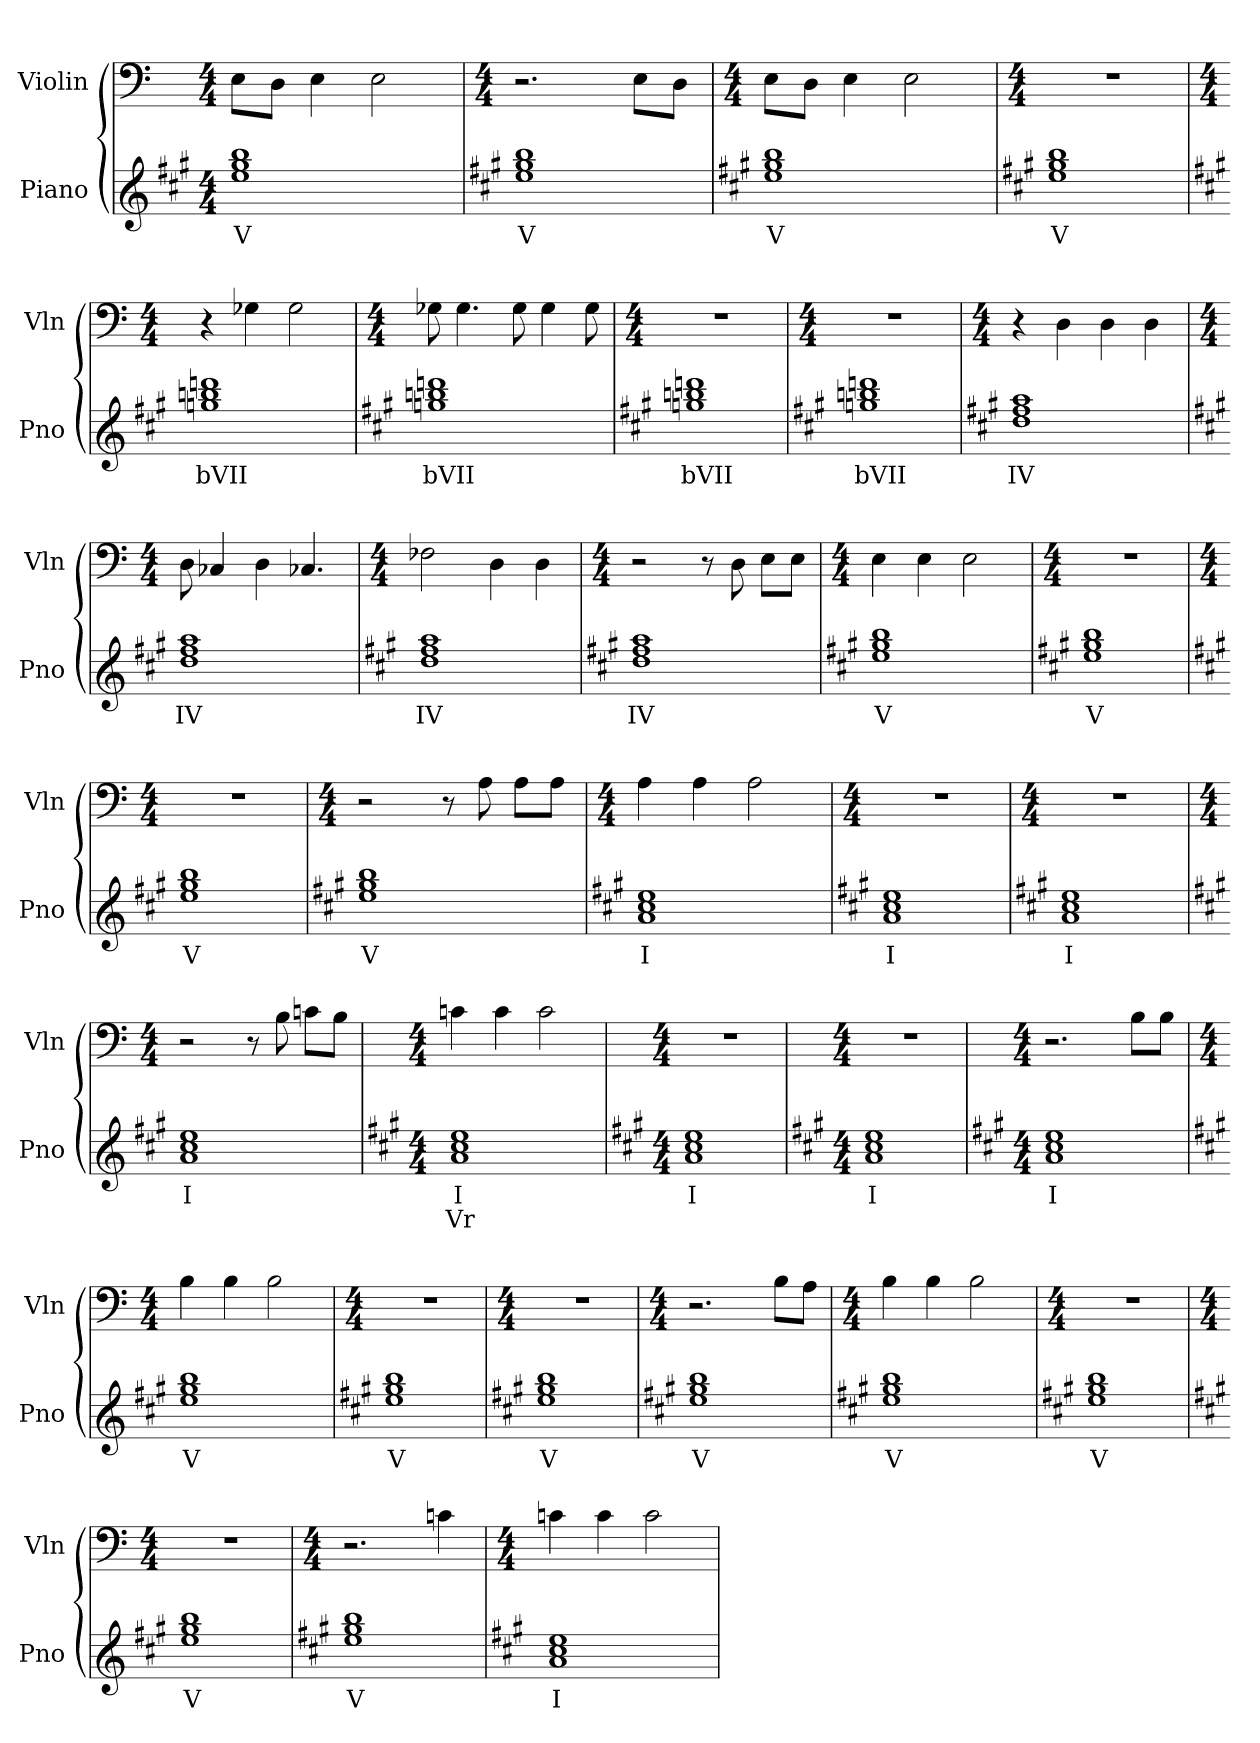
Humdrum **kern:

**kern	**text	**text	**kern
*part2	*part2	*part2	*part1
*staff2	*staff2	*staff2	*staff1
*I"Piano	*	*	*I"Violin
*I'Pno	*	*	*I'Vln
*k[f#c#g#]	*	*	*
*A:	*	*	*
*M4/4	*	*	*M4/4
=	=	=	=
1ee 1gg# 1bb	V	.	8EL
.	.	.	8DJ
.	.	.	4E
.	.	.	2E
=	=	=	=
*k[f#c#g#]	*	*	*
*A:	*	*	*
*	*	*	*M4/4
1ee 1gg# 1bb	V	.	2.r
.	.	.	8EL
.	.	.	8DJ
=	=	=	=
*k[f#c#g#]	*	*	*
*A:	*	*	*
*	*	*	*M4/4
1ee 1gg# 1bb	V	.	8EL
.	.	.	8DJ
.	.	.	4E
.	.	.	2E
=	=	=	=
*k[f#c#g#]	*	*	*
*A:	*	*	*
*	*	*	*M4/4
1ee 1gg# 1bb	V	.	1r
=	=	=	=
*k[f#c#g#]	*	*	*
*A:	*	*	*
*	*	*	*M4/4
1ggn 1bbn 1dddn	bVII	.	4r
.	.	.	4G-X
.	.	.	2G-
=	=	=	=
*k[f#c#g#]	*	*	*
*A:	*	*	*
*	*	*	*M4/4
1ggn 1bbn 1dddn	bVII	.	8G-X
.	.	.	4.G-
.	.	.	8G-
.	.	.	4G-
.	.	.	8G-
=	=	=	=
*k[f#c#g#]	*	*	*
*A:	*	*	*
*	*	*	*M4/4
1ggn 1bbn 1dddn	bVII	.	1r
=	=	=	=
*k[f#c#g#]	*	*	*
*A:	*	*	*
*	*	*	*M4/4
1ggn 1bbn 1dddn	bVII	.	1r
=	=	=	=
*k[f#c#g#]	*	*	*
*A:	*	*	*
*	*	*	*M4/4
1dd 1ff# 1aa	IV	.	4r
.	.	.	4D
.	.	.	4D
.	.	.	4D
=	=	=	=
*k[f#c#g#]	*	*	*
*A:	*	*	*
*	*	*	*M4/4
1dd 1ff# 1aa	IV	.	8D
.	.	.	4C-X
.	.	.	4D
.	.	.	4.C-X
=	=	=	=
*k[f#c#g#]	*	*	*
*A:	*	*	*
*	*	*	*M4/4
1dd 1ff# 1aa	IV	.	2F-X
.	.	.	4D
.	.	.	4D
=	=	=	=
*k[f#c#g#]	*	*	*
*A:	*	*	*
*	*	*	*M4/4
1dd 1ff# 1aa	IV	.	2r
.	.	.	8r
.	.	.	8D
.	.	.	8EL
.	.	.	8EJ
=	=	=	=
*k[f#c#g#]	*	*	*
*A:	*	*	*
*	*	*	*M4/4
1ee 1gg# 1bb	V	.	4E
.	.	.	4E
.	.	.	2E
=	=	=	=
*k[f#c#g#]	*	*	*
*A:	*	*	*
*	*	*	*M4/4
1ee 1gg# 1bb	V	.	1r
=	=	=	=
*k[f#c#g#]	*	*	*
*A:	*	*	*
*	*	*	*M4/4
1ee 1gg# 1bb	V	.	1r
=	=	=	=
*k[f#c#g#]	*	*	*
*A:	*	*	*
*	*	*	*M4/4
1ee 1gg# 1bb	V	.	2r
.	.	.	8r
.	.	.	8A
.	.	.	8AL
.	.	.	8AJ
=	=	=	=
*k[f#c#g#]	*	*	*
*A:	*	*	*
*	*	*	*M4/4
1a 1cc# 1ee	I	.	4A
.	.	.	4A
.	.	.	2A
=	=	=	=
*k[f#c#g#]	*	*	*
*A:	*	*	*
*	*	*	*M4/4
1a 1cc# 1ee	I	.	1r
=	=	=	=
*k[f#c#g#]	*	*	*
*A:	*	*	*
*	*	*	*M4/4
1a 1cc# 1ee	I	.	1r
=	=	=	=
*k[f#c#g#]	*	*	*
*A:	*	*	*
*	*	*	*M4/4
1a 1cc# 1ee	I	.	2r
.	.	.	8r
.	.	.	8B
.	.	.	8cnL
.	.	.	8BJ
=	=	=	=
*k[f#c#g#]	*	*	*
*A:	*	*	*
*M4/4	*	*	*M4/4
1a 1cc# 1ee	I	Vr	4cn
.	.	.	4c
.	.	.	2c
=	=	=	=
*k[f#c#g#]	*	*	*
*A:	*	*	*
*M4/4	*	*	*M4/4
1a 1cc# 1ee	I	.	1r
=	=	=	=
*k[f#c#g#]	*	*	*
*A:	*	*	*
*M4/4	*	*	*M4/4
1a 1cc# 1ee	I	.	1r
=	=	=	=
*k[f#c#g#]	*	*	*
*A:	*	*	*
*M4/4	*	*	*M4/4
1a 1cc# 1ee	I	.	2.r
.	.	.	8BL
.	.	.	8BJ
=	=	=	=
*k[f#c#g#]	*	*	*
*A:	*	*	*
*	*	*	*M4/4
1ee 1gg# 1bb	V	.	4B
.	.	.	4B
.	.	.	2B
=	=	=	=
*k[f#c#g#]	*	*	*
*A:	*	*	*
*	*	*	*M4/4
1ee 1gg# 1bb	V	.	1r
=	=	=	=
*k[f#c#g#]	*	*	*
*A:	*	*	*
*	*	*	*M4/4
1ee 1gg# 1bb	V	.	1r
=	=	=	=
*k[f#c#g#]	*	*	*
*A:	*	*	*
*	*	*	*M4/4
1ee 1gg# 1bb	V	.	2.r
.	.	.	8BL
.	.	.	8AJ
=	=	=	=
*k[f#c#g#]	*	*	*
*A:	*	*	*
*	*	*	*M4/4
1ee 1gg# 1bb	V	.	4B
.	.	.	4B
.	.	.	2B
=	=	=	=
*k[f#c#g#]	*	*	*
*A:	*	*	*
*	*	*	*M4/4
1ee 1gg# 1bb	V	.	1r
=	=	=	=
*k[f#c#g#]	*	*	*
*A:	*	*	*
*	*	*	*M4/4
1ee 1gg# 1bb	V	.	1r
=	=	=	=
*k[f#c#g#]	*	*	*
*A:	*	*	*
*	*	*	*M4/4
1ee 1gg# 1bb	V	.	2.r
.	.	.	4cn
=	=	=	=
*k[f#c#g#]	*	*	*
*A:	*	*	*
*	*	*	*M4/4
1a 1cc# 1ee	I	.	4cn
.	.	.	4c
.	.	.	2c
=	=	=	=
*-	*-	*-	*-
